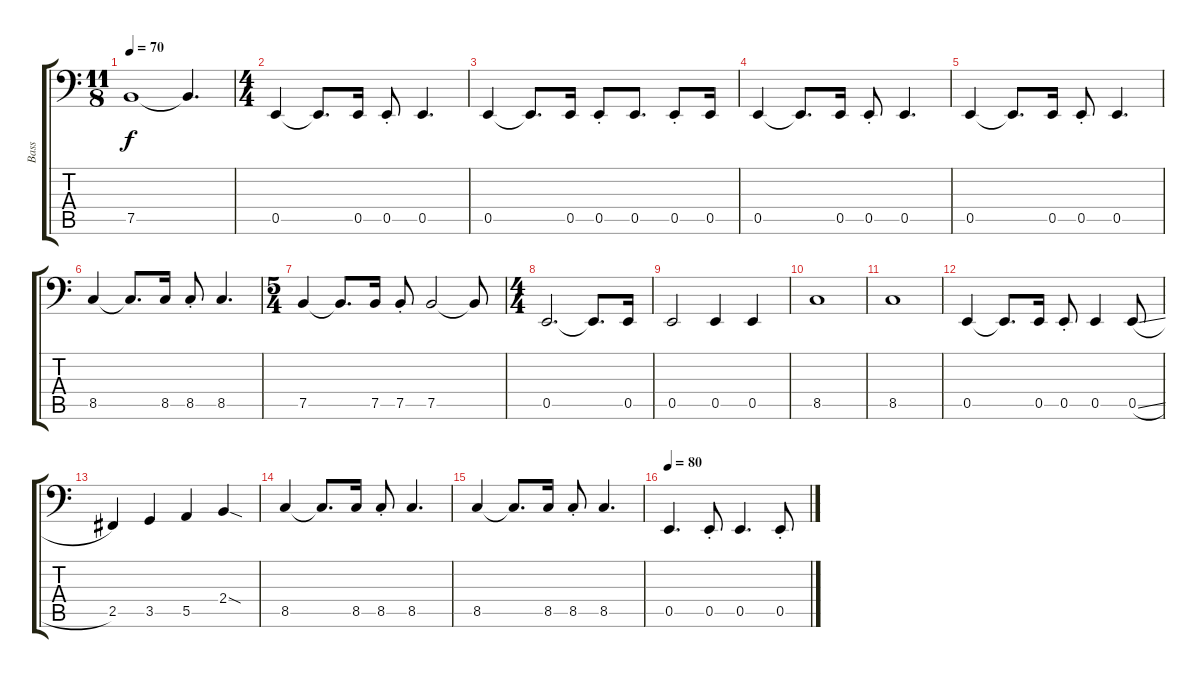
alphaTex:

\track ("Bass" "Bass") {instrument electricbassfinger}
\staff {score tabs}
\tuning (C3 G2 D2 A1 E1 B0) {hide}
\ts (11 8)
\tempo 70
\clef f4
\ks c
7.5.1{dy f} 7.5{t}.4{d} |
\ts (4 4)
0.5.4 0.5{t}.8{d} 0.5.16 0.5{st}.8 0.5.4{d} |
0.5.4 0.5{t}.8{d} 0.5.16 0.5{st}.8 0.5.8{d} 0.5{st}.8 0.5.16 |
0.5.4 0.5{t}.8{d} 0.5.16 0.5{st}.8 0.5.4{d} |
0.5.4 0.5{t}.8{d} 0.5.16 0.5{st}.8 0.5.4{d} |
8.5.4 8.5{t}.8{d} 8.5.16 8.5{st}.8 8.5.4{d} |
\ts (5 4)
7.5.4 7.5{t}.8{d} 7.5.16 7.5{st}.8 7.5.2 7.5{t}.8 |
\ts (4 4)
0.5.2{d} 0.5{t}.8{d} 0.5.16 |
0.5.2 0.5.4 0.5.4 |
8.5.1 |
8.5.1 |
0.5.4 0.5{t}.8{d} 0.5.16 0.5{st}.8 0.5.4 0.5{sl}.8 |
2.5.4 3.5.4 5.5.4 2.4{sod}.4 |
8.5.4 8.5{t}.8{d} 8.5.16 8.5{st}.8 8.5.4{d} |
8.5.4 8.5{t}.8{d} 8.5.16 8.5{st}.8 8.5.4{d} |
\tempo 80
0.5.4{d} 0.5{st}.8 0.5.4{d} 0.5{st}.8
